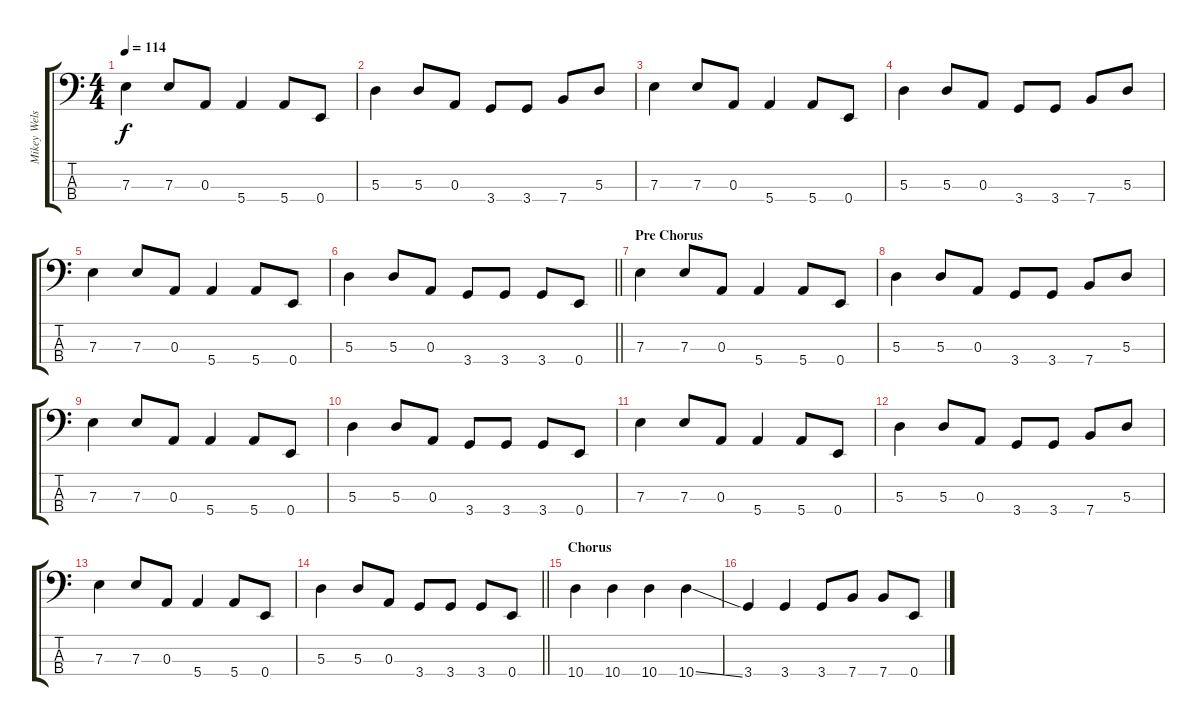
\track ("Mikey Welsh - Bass" "Mikey Wels") {instrument electricbasspick}
\staff {score tabs}
\tuning (G2 D2 A1 E1) {hide}
\ts (4 4)
\tempo 114
\clef f4
\ks c
7.3.4{dy f} 7.3.8 0.3.8 5.4.4 5.4.8 0.4.8 |
5.3.4 5.3.8 0.3.8 3.4.8 3.4.8 7.4.8 5.3.8 |
7.3.4 7.3.8 0.3.8 5.4.4 5.4.8 0.4.8 |
5.3.4 5.3.8 0.3.8 3.4.8 3.4.8 7.4.8 5.3.8 |
7.3.4 7.3.8 0.3.8 5.4.4 5.4.8 0.4.8 |
\barLineRight lightlight
5.3.4 5.3.8 0.3.8 3.4.8 3.4.8 3.4.8 0.4.8 |
\section ("" "Pre Chorus")
7.3.4 7.3.8 0.3.8 5.4.4 5.4.8 0.4.8 |
5.3.4 5.3.8 0.3.8 3.4.8 3.4.8 7.4.8 5.3.8 |
7.3.4 7.3.8 0.3.8 5.4.4 5.4.8 0.4.8 |
5.3.4 5.3.8 0.3.8 3.4.8 3.4.8 3.4.8 0.4.8 |
7.3.4 7.3.8 0.3.8 5.4.4 5.4.8 0.4.8 |
5.3.4 5.3.8 0.3.8 3.4.8 3.4.8 7.4.8 5.3.8 |
7.3.4 7.3.8 0.3.8 5.4.4 5.4.8 0.4.8 |
\barLineRight lightlight
5.3.4 5.3.8 0.3.8 3.4.8 3.4.8 3.4.8 0.4.8 |
\section ("" "Chorus")
10.4.4 10.4.4 10.4.4 10.4{ss}.4 |
3.4.4 3.4.4 3.4.8 7.4.8 7.4.8 0.4.8
